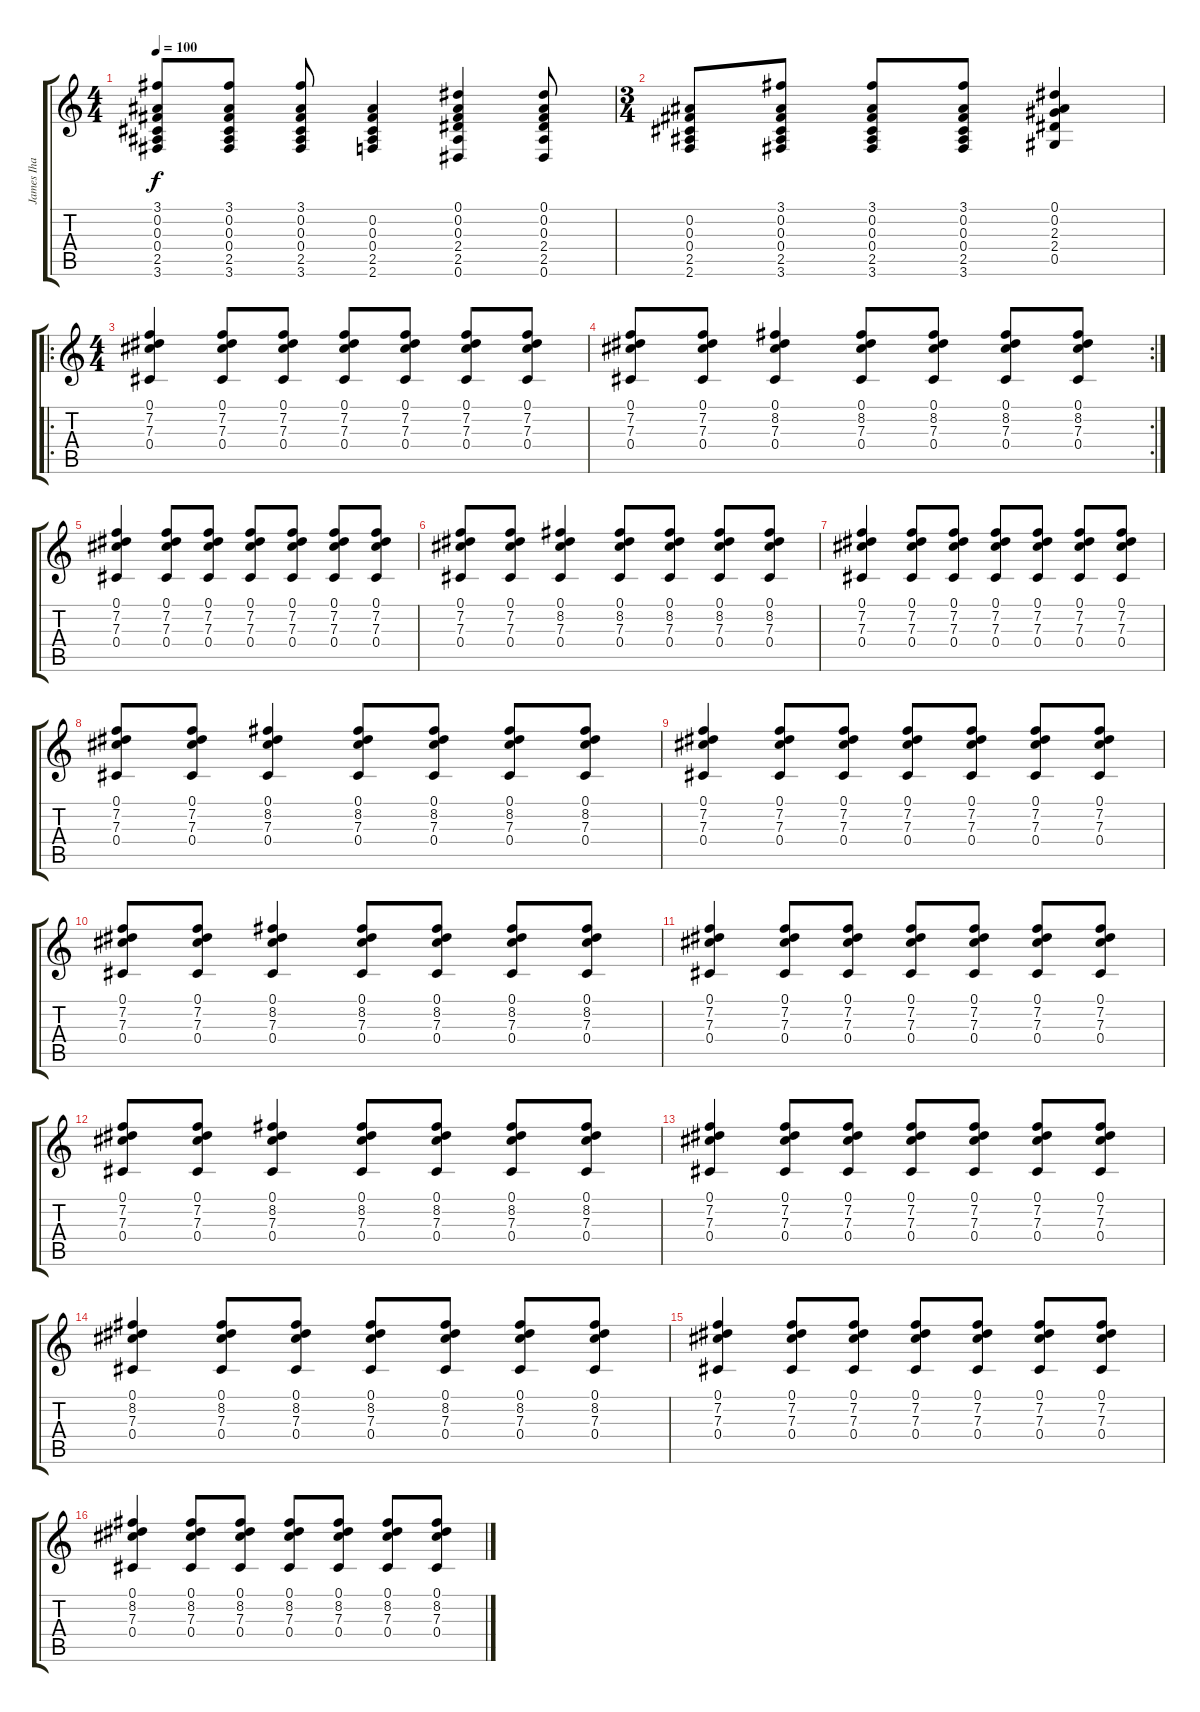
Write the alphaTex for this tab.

\track ("James Iha" "James Iha") {instrument electricguitarclean}
\staff {score tabs}
\tuning (Eb4 Bb3 Gb3 Db3 Ab2 Eb2) {hide}
\ts (4 4)
\tempo 100
\clef g2
\ks c
(3.1 0.2 0.3 0.4 2.5 3.6).8{dy f} (3.1 0.2 0.3 0.4 2.5 3.6).8 (3.1 0.2 0.3 0.4 2.5 3.6).8 (0.2 0.3 0.4 2.5 2.6).4 (0.1 0.2 0.3 2.4 2.5 0.6).4 (0.1 0.2 0.3 2.4 2.5 0.6).8 |
\ts (3 4)
(0.2 0.3 0.4 2.5 2.6).8 (3.1 0.2 0.3 0.4 2.5 3.6).8 (3.1 0.2 0.3 0.4 2.5 3.6).8 (3.1 0.2 0.3 0.4 2.5 3.6).8 (0.1 0.2 2.3 2.4 0.5).4 |
\ro
\ts (4 4)
(0.1 7.2 7.3 0.4).4 (0.1 7.2 7.3 0.4).8 (0.1 7.2 7.3 0.4).8 (0.1 7.2 7.3 0.4).8 (0.1 7.2 7.3 0.4).8 (0.1 7.2 7.3 0.4).8 (0.1 7.2 7.3 0.4).8 |
\rc 2
(0.1 7.2 7.3 0.4).8 (0.1 7.2 7.3 0.4).8 (0.1 8.2 7.3 0.4).4 (0.1 8.2 7.3 0.4).8 (0.1 8.2 7.3 0.4).8 (0.1 8.2 7.3 0.4).8 (0.1 8.2 7.3 0.4).8 |
(0.1 7.2 7.3 0.4).4 (0.1 7.2 7.3 0.4).8 (0.1 7.2 7.3 0.4).8 (0.1 7.2 7.3 0.4).8 (0.1 7.2 7.3 0.4).8 (0.1 7.2 7.3 0.4).8 (0.1 7.2 7.3 0.4).8 |
(0.1 7.2 7.3 0.4).8 (0.1 7.2 7.3 0.4).8 (0.1 8.2 7.3 0.4).4 (0.1 8.2 7.3 0.4).8 (0.1 8.2 7.3 0.4).8 (0.1 8.2 7.3 0.4).8 (0.1 8.2 7.3 0.4).8 |
(0.1 7.2 7.3 0.4).4 (0.1 7.2 7.3 0.4).8 (0.1 7.2 7.3 0.4).8 (0.1 7.2 7.3 0.4).8 (0.1 7.2 7.3 0.4).8 (0.1 7.2 7.3 0.4).8 (0.1 7.2 7.3 0.4).8 |
(0.1 7.2 7.3 0.4).8 (0.1 7.2 7.3 0.4).8 (0.1 8.2 7.3 0.4).4 (0.1 8.2 7.3 0.4).8 (0.1 8.2 7.3 0.4).8 (0.1 8.2 7.3 0.4).8 (0.1 8.2 7.3 0.4).8 |
(0.1 7.2 7.3 0.4).4 (0.1 7.2 7.3 0.4).8 (0.1 7.2 7.3 0.4).8 (0.1 7.2 7.3 0.4).8 (0.1 7.2 7.3 0.4).8 (0.1 7.2 7.3 0.4).8 (0.1 7.2 7.3 0.4).8 |
(0.1 7.2 7.3 0.4).8 (0.1 7.2 7.3 0.4).8 (0.1 8.2 7.3 0.4).4 (0.1 8.2 7.3 0.4).8 (0.1 8.2 7.3 0.4).8 (0.1 8.2 7.3 0.4).8 (0.1 8.2 7.3 0.4).8 |
(0.1 7.2 7.3 0.4).4 (0.1 7.2 7.3 0.4).8 (0.1 7.2 7.3 0.4).8 (0.1 7.2 7.3 0.4).8 (0.1 7.2 7.3 0.4).8 (0.1 7.2 7.3 0.4).8 (0.1 7.2 7.3 0.4).8 |
(0.1 7.2 7.3 0.4).8 (0.1 7.2 7.3 0.4).8 (0.1 8.2 7.3 0.4).4 (0.1 8.2 7.3 0.4).8 (0.1 8.2 7.3 0.4).8 (0.1 8.2 7.3 0.4).8 (0.1 8.2 7.3 0.4).8 |
(0.1 7.2 7.3 0.4).4 (0.1 7.2 7.3 0.4).8 (0.1 7.2 7.3 0.4).8 (0.1 7.2 7.3 0.4).8 (0.1 7.2 7.3 0.4).8 (0.1 7.2 7.3 0.4).8 (0.1 7.2 7.3 0.4).8 |
(0.1 8.2 7.3 0.4).4 (0.1 8.2 7.3 0.4).8 (0.1 8.2 7.3 0.4).8 (0.1 8.2 7.3 0.4).8 (0.1 8.2 7.3 0.4).8 (0.1 8.2 7.3 0.4).8 (0.1 8.2 7.3 0.4).8 |
(0.1 7.2 7.3 0.4).4 (0.1 7.2 7.3 0.4).8 (0.1 7.2 7.3 0.4).8 (0.1 7.2 7.3 0.4).8 (0.1 7.2 7.3 0.4).8 (0.1 7.2 7.3 0.4).8 (0.1 7.2 7.3 0.4).8 |
(0.1 8.2 7.3 0.4).4 (0.1 8.2 7.3 0.4).8 (0.1 8.2 7.3 0.4).8 (0.1 8.2 7.3 0.4).8 (0.1 8.2 7.3 0.4).8 (0.1 8.2 7.3 0.4).8 (0.1 8.2 7.3 0.4).8
